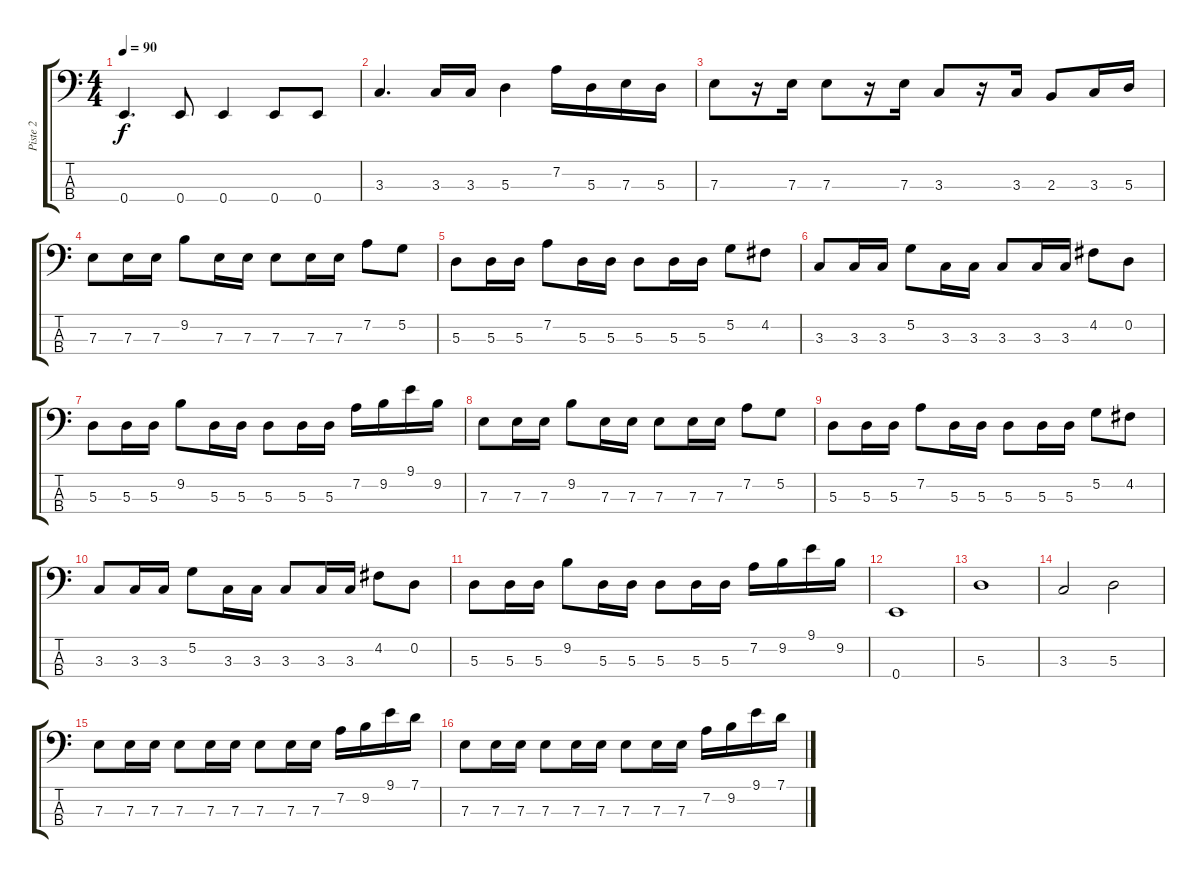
\track ("Piste 2" "Piste 2") {instrument electricbasspick}
\staff {score tabs}
\tuning (G2 D2 A1 E1) {hide}
\ts (4 4)
\tempo 90
\clef f4
\ks c
0.4.4{d dy f} 0.4.8 0.4.4 0.4.8 0.4.8 |
3.3.4{d} 3.3.16 3.3.16 5.3.4 7.2.16 5.3.16 7.3.16 5.3.16 |
7.3.8 r.16 7.3.16 7.3.8 r.16 7.3.16 3.3.8 r.16 3.3.16 2.3.8 3.3.16 5.3.16 |
7.3.8 7.3.16 7.3.16 9.2.8 7.3.16 7.3.16 7.3.8 7.3.16 7.3.16 7.2.8 5.2.8 |
5.3.8 5.3.16 5.3.16 7.2.8 5.3.16 5.3.16 5.3.8 5.3.16 5.3.16 5.2.8 4.2.8 |
3.3.8 3.3.16 3.3.16 5.2.8 3.3.16 3.3.16 3.3.8 3.3.16 3.3.16 4.2.8 0.2.8 |
5.3.8 5.3.16 5.3.16 9.2.8 5.3.16 5.3.16 5.3.8 5.3.16 5.3.16 7.2.16 9.2.16 9.1.16 9.2.16 |
7.3.8 7.3.16 7.3.16 9.2.8 7.3.16 7.3.16 7.3.8 7.3.16 7.3.16 7.2.8 5.2.8 |
5.3.8 5.3.16 5.3.16 7.2.8 5.3.16 5.3.16 5.3.8 5.3.16 5.3.16 5.2.8 4.2.8 |
3.3.8 3.3.16 3.3.16 5.2.8 3.3.16 3.3.16 3.3.8 3.3.16 3.3.16 4.2.8 0.2.8 |
5.3.8 5.3.16 5.3.16 9.2.8 5.3.16 5.3.16 5.3.8 5.3.16 5.3.16 7.2.16 9.2.16 9.1.16 9.2.16 |
0.4.1 |
5.3.1 |
3.3.2 5.3.2 |
7.3.8 7.3.16 7.3.16 7.3.8 7.3.16 7.3.16 7.3.8 7.3.16 7.3.16 7.2.16 9.2.16 9.1.16 7.1.16 |
7.3.8 7.3.16 7.3.16 7.3.8 7.3.16 7.3.16 7.3.8 7.3.16 7.3.16 7.2.16 9.2.16 9.1.16 7.1.16
